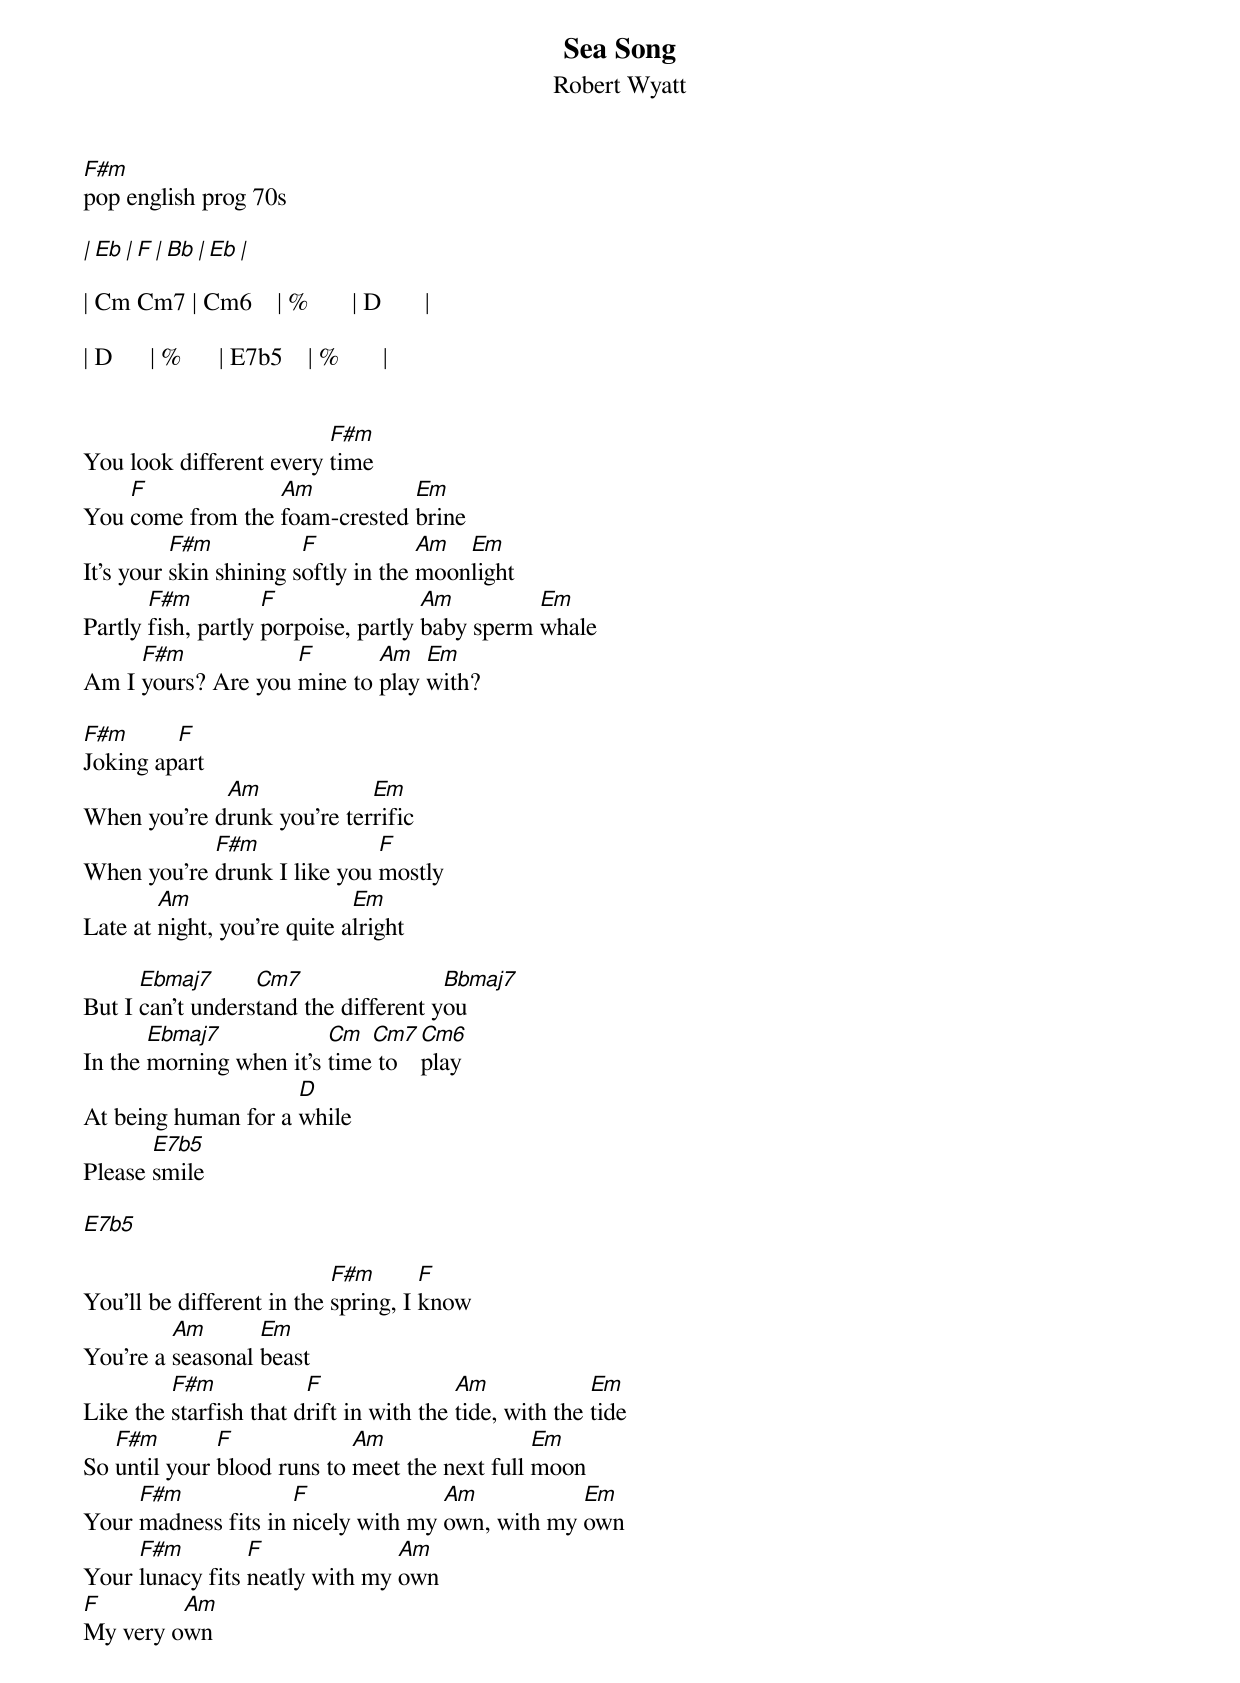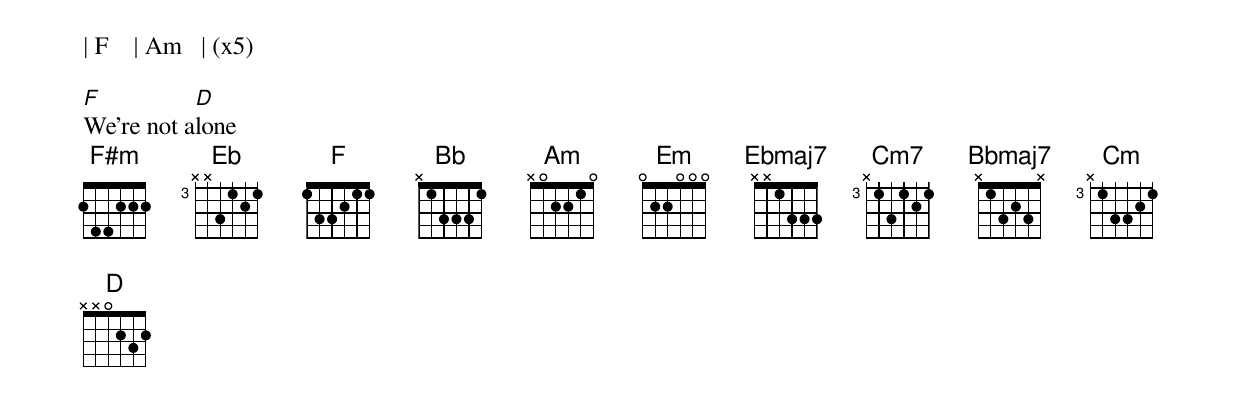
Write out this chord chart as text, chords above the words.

Sea Song
Robert Wyatt
F#m
pop english prog 70s

| Eb     | F      | Bb      | Eb      |

| Cm Cm7 | Cm6    | %       | D       |

| D      | %      | E7b5    | %       |


                         F#m
You look different every time
    F             Am           Em
You come from the foam-crested brine
          F#m           F            Am  Em
It's your skin shining softly in the moonlight
       F#m          F                Am         Em
Partly fish, partly porpoise, partly baby sperm whale
     F#m            F       Am   Em
Am I yours? Are you mine to play with?

F#m      F
Joking apart
             Am             Em
When you're drunk you're terrific
            F#m              F
When you're drunk I like you mostly
        Am                   Em
Late at night, you're quite alright

      Ebmaj7      Cm7                 Bbmaj7
But I can't understand the different you
       Ebmaj7            Cm  Cm7 Cm6
In the morning when it's time to play
                     D
At being human for a while
       E7b5
Please smile

E7b5

                           F#m       F
You'll be different in the spring, I know
         Am       Em
You're a seasonal beast
         F#m            F                Am             Em
Like the starfish that drift in with the tide, with the tide
   F#m        F             Am                 Em
So until your blood runs to meet the next full moon
     F#m             F              Am           Em
Your madness fits in nicely with my own, with my own
     F#m         F              Am
Your lunacy fits neatly with my own
F        Am
My very own

| F    | Am   | (x5)

F          D
We're not alone
